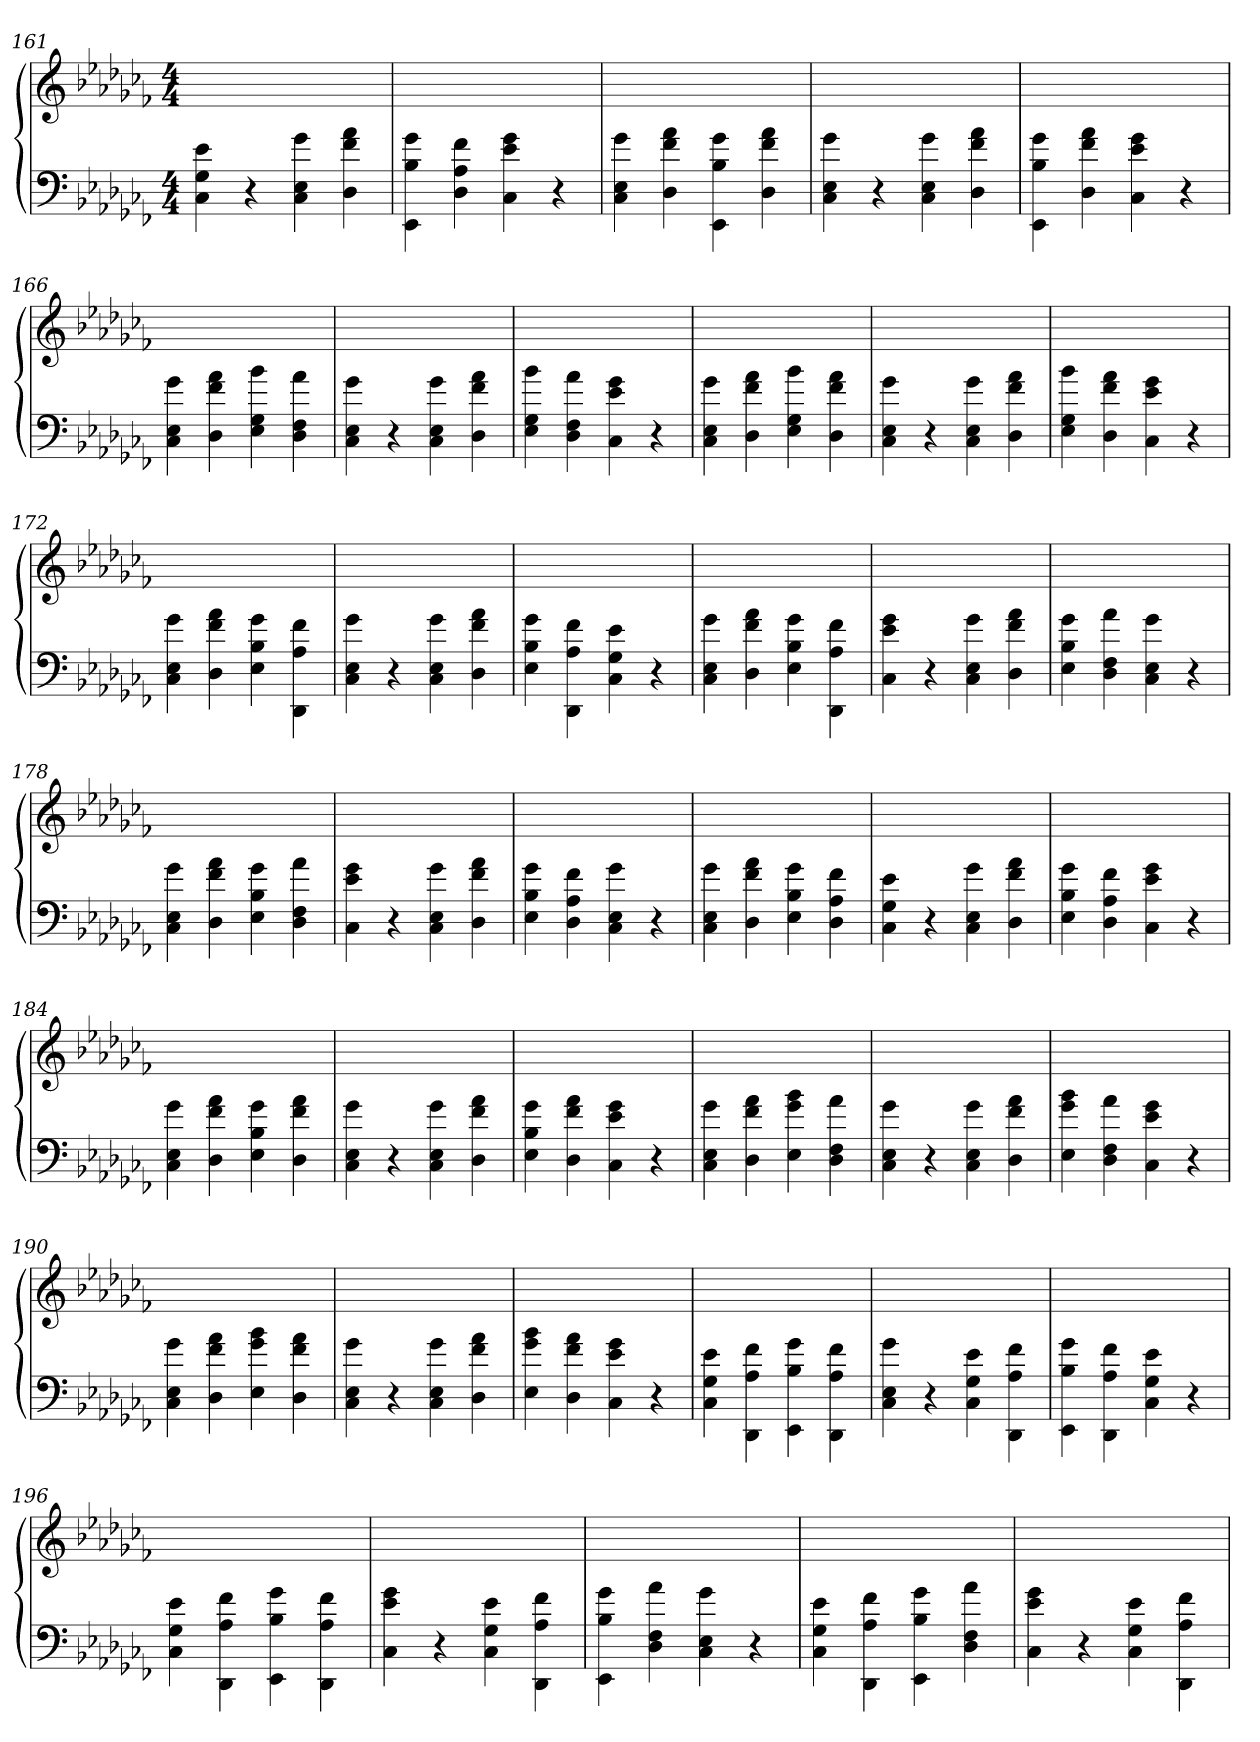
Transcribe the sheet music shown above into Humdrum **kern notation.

**kern	**kern
*part2	*part1
*staff2	*staff1
*clefF4	*clefG2
*k[b-e-a-d-g-c-f-]	*k[b-e-a-d-g-c-f-]
*C-:	*C-:
*M4/4	*M4/4
=161	=161
4C- 4G- 4e-	1ryy
4r	.
4C- 4E- 4g-	.
4D- 4f- 4a-	.
=162	=162
4EE- 4B- 4g-	1ryy
4D- 4A- 4f-	.
4C- 4e- 4g-	.
4r	.
=163	=163
4C- 4E- 4g-	1ryy
4D- 4f- 4a-	.
4EE- 4B- 4g-	.
4D- 4f- 4a-	.
=164	=164
4C- 4E- 4g-	1ryy
4r	.
4C- 4E- 4g-	.
4D- 4f- 4a-	.
=165	=165
4EE- 4B- 4g-	1ryy
4D- 4f- 4a-	.
4C- 4e- 4g-	.
4r	.
=166	=166
4C- 4E- 4g-	1ryy
4D- 4f- 4a-	.
4E- 4G- 4b-	.
4D- 4F- 4a-	.
=167	=167
4C- 4E- 4g-	1ryy
4r	.
4C- 4E- 4g-	.
4D- 4f- 4a-	.
=168	=168
4E- 4G- 4b-	1ryy
4D- 4F- 4a-	.
4C- 4e- 4g-	.
4r	.
=169	=169
4C- 4E- 4g-	1ryy
4D- 4f- 4a-	.
4E- 4G- 4b-	.
4D- 4f- 4a-	.
=170	=170
4C- 4E- 4g-	1ryy
4r	.
4C- 4E- 4g-	.
4D- 4f- 4a-	.
=171	=171
4E- 4G- 4b-	1ryy
4D- 4f- 4a-	.
4C- 4e- 4g-	.
4r	.
=172	=172
4C- 4E- 4g-	1ryy
4D- 4f- 4a-	.
4E- 4B- 4g-	.
4DD- 4A- 4f-	.
=173	=173
4C- 4E- 4g-	1ryy
4r	.
4C- 4E- 4g-	.
4D- 4f- 4a-	.
=174	=174
4E- 4B- 4g-	1ryy
4DD- 4A- 4f-	.
4C- 4G- 4e-	.
4r	.
=175	=175
4C- 4E- 4g-	1ryy
4D- 4f- 4a-	.
4E- 4B- 4g-	.
4DD- 4A- 4f-	.
=176	=176
4C- 4e- 4g-	1ryy
4r	.
4C- 4E- 4g-	.
4D- 4f- 4a-	.
=177	=177
4E- 4B- 4g-	1ryy
4D- 4F- 4a-	.
4C- 4E- 4g-	.
4r	.
=178	=178
4C- 4E- 4g-	1ryy
4D- 4f- 4a-	.
4E- 4B- 4g-	.
4D- 4F- 4a-	.
=179	=179
4C- 4e- 4g-	1ryy
4r	.
4C- 4E- 4g-	.
4D- 4f- 4a-	.
=180	=180
4E- 4B- 4g-	1ryy
4D- 4A- 4f-	.
4C- 4E- 4g-	.
4r	.
=181	=181
4C- 4E- 4g-	1ryy
4D- 4f- 4a-	.
4E- 4B- 4g-	.
4D- 4A- 4f-	.
=182	=182
4C- 4G- 4e-	1ryy
4r	.
4C- 4E- 4g-	.
4D- 4f- 4a-	.
=183	=183
4E- 4B- 4g-	1ryy
4D- 4A- 4f-	.
4C- 4e- 4g-	.
4r	.
=184	=184
4C- 4E- 4g-	1ryy
4D- 4f- 4a-	.
4E- 4B- 4g-	.
4D- 4f- 4a-	.
=185	=185
4C- 4E- 4g-	1ryy
4r	.
4C- 4E- 4g-	.
4D- 4f- 4a-	.
=186	=186
4E- 4B- 4g-	1ryy
4D- 4f- 4a-	.
4C- 4e- 4g-	.
4r	.
=187	=187
4C- 4E- 4g-	1ryy
4D- 4f- 4a-	.
4E- 4g- 4b-	.
4D- 4F- 4a-	.
=188	=188
4C- 4E- 4g-	1ryy
4r	.
4C- 4E- 4g-	.
4D- 4f- 4a-	.
=189	=189
4E- 4g- 4b-	1ryy
4D- 4F- 4a-	.
4C- 4e- 4g-	.
4r	.
=190	=190
4C- 4E- 4g-	1ryy
4D- 4f- 4a-	.
4E- 4g- 4b-	.
4D- 4f- 4a-	.
=191	=191
4C- 4E- 4g-	1ryy
4r	.
4C- 4E- 4g-	.
4D- 4f- 4a-	.
=192	=192
4E- 4g- 4b-	1ryy
4D- 4f- 4a-	.
4C- 4e- 4g-	.
4r	.
=193	=193
4C- 4G- 4e-	1ryy
4DD- 4A- 4f-	.
4EE- 4B- 4g-	.
4DD- 4A- 4f-	.
=194	=194
4C- 4E- 4g-	1ryy
4r	.
4C- 4G- 4e-	.
4DD- 4A- 4f-	.
=195	=195
4EE- 4B- 4g-	1ryy
4DD- 4A- 4f-	.
4C- 4G- 4e-	.
4r	.
=196	=196
4C- 4G- 4e-	1ryy
4DD- 4A- 4f-	.
4EE- 4B- 4g-	.
4DD- 4A- 4f-	.
=197	=197
4C- 4e- 4g-	1ryy
4r	.
4C- 4G- 4e-	.
4DD- 4A- 4f-	.
=198	=198
4EE- 4B- 4g-	1ryy
4D- 4F- 4a-	.
4C- 4E- 4g-	.
4r	.
=199	=199
4C- 4G- 4e-	1ryy
4DD- 4A- 4f-	.
4EE- 4B- 4g-	.
4D- 4F- 4a-	.
=200	=200
4C- 4e- 4g-	1ryy
4r	.
4C- 4G- 4e-	.
4DD- 4A- 4f-	.
=	=
*-	*-
